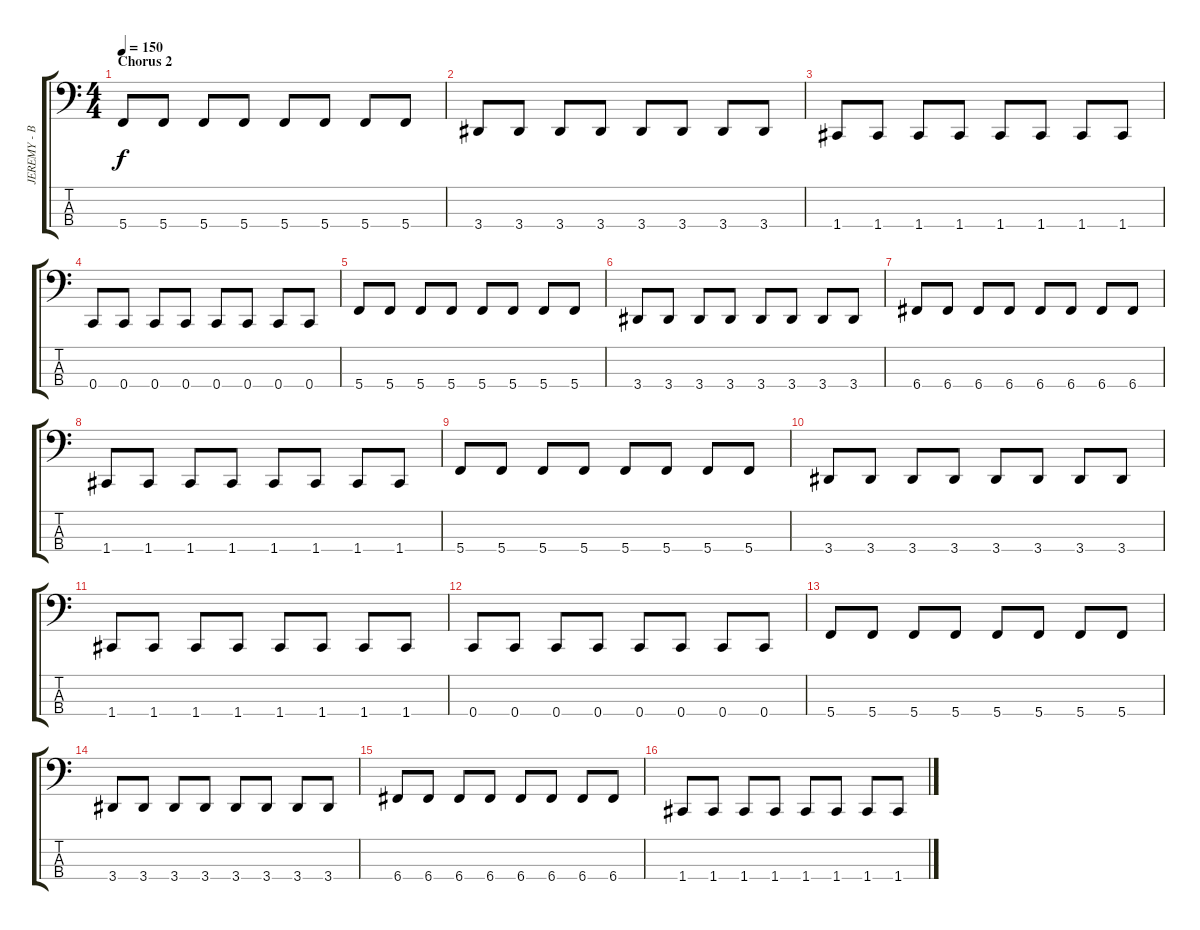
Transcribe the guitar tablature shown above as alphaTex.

\track ("JEREMY - BASS" "JEREMY - B") {instrument slapbass1}
\staff {score tabs}
\tuning (F2 C2 G1 C1) {hide}
\ts (4 4)
\section ("" "Chorus 2")
\tempo 150
\clef f4
\ks c
5.4.8{dy f} 5.4.8 5.4.8 5.4.8 5.4.8 5.4.8 5.4.8 5.4.8 |
3.4.8 3.4.8 3.4.8 3.4.8 3.4.8 3.4.8 3.4.8 3.4.8 |
1.4.8 1.4.8 1.4.8 1.4.8 1.4.8 1.4.8 1.4.8 1.4.8 |
0.4.8 0.4.8 0.4.8 0.4.8 0.4.8 0.4.8 0.4.8 0.4.8 |
5.4.8 5.4.8 5.4.8 5.4.8 5.4.8 5.4.8 5.4.8 5.4.8 |
3.4.8 3.4.8 3.4.8 3.4.8 3.4.8 3.4.8 3.4.8 3.4.8 |
6.4.8 6.4.8 6.4.8 6.4.8 6.4.8 6.4.8 6.4.8 6.4.8 |
1.4.8 1.4.8 1.4.8 1.4.8 1.4.8 1.4.8 1.4.8 1.4.8 |
5.4.8 5.4.8 5.4.8 5.4.8 5.4.8 5.4.8 5.4.8 5.4.8 |
3.4.8 3.4.8 3.4.8 3.4.8 3.4.8 3.4.8 3.4.8 3.4.8 |
1.4.8 1.4.8 1.4.8 1.4.8 1.4.8 1.4.8 1.4.8 1.4.8 |
0.4.8 0.4.8 0.4.8 0.4.8 0.4.8 0.4.8 0.4.8 0.4.8 |
5.4.8 5.4.8 5.4.8 5.4.8 5.4.8 5.4.8 5.4.8 5.4.8 |
3.4.8 3.4.8 3.4.8 3.4.8 3.4.8 3.4.8 3.4.8 3.4.8 |
6.4.8 6.4.8 6.4.8 6.4.8 6.4.8 6.4.8 6.4.8 6.4.8 |
1.4.8 1.4.8 1.4.8 1.4.8 1.4.8 1.4.8 1.4.8 1.4.8
